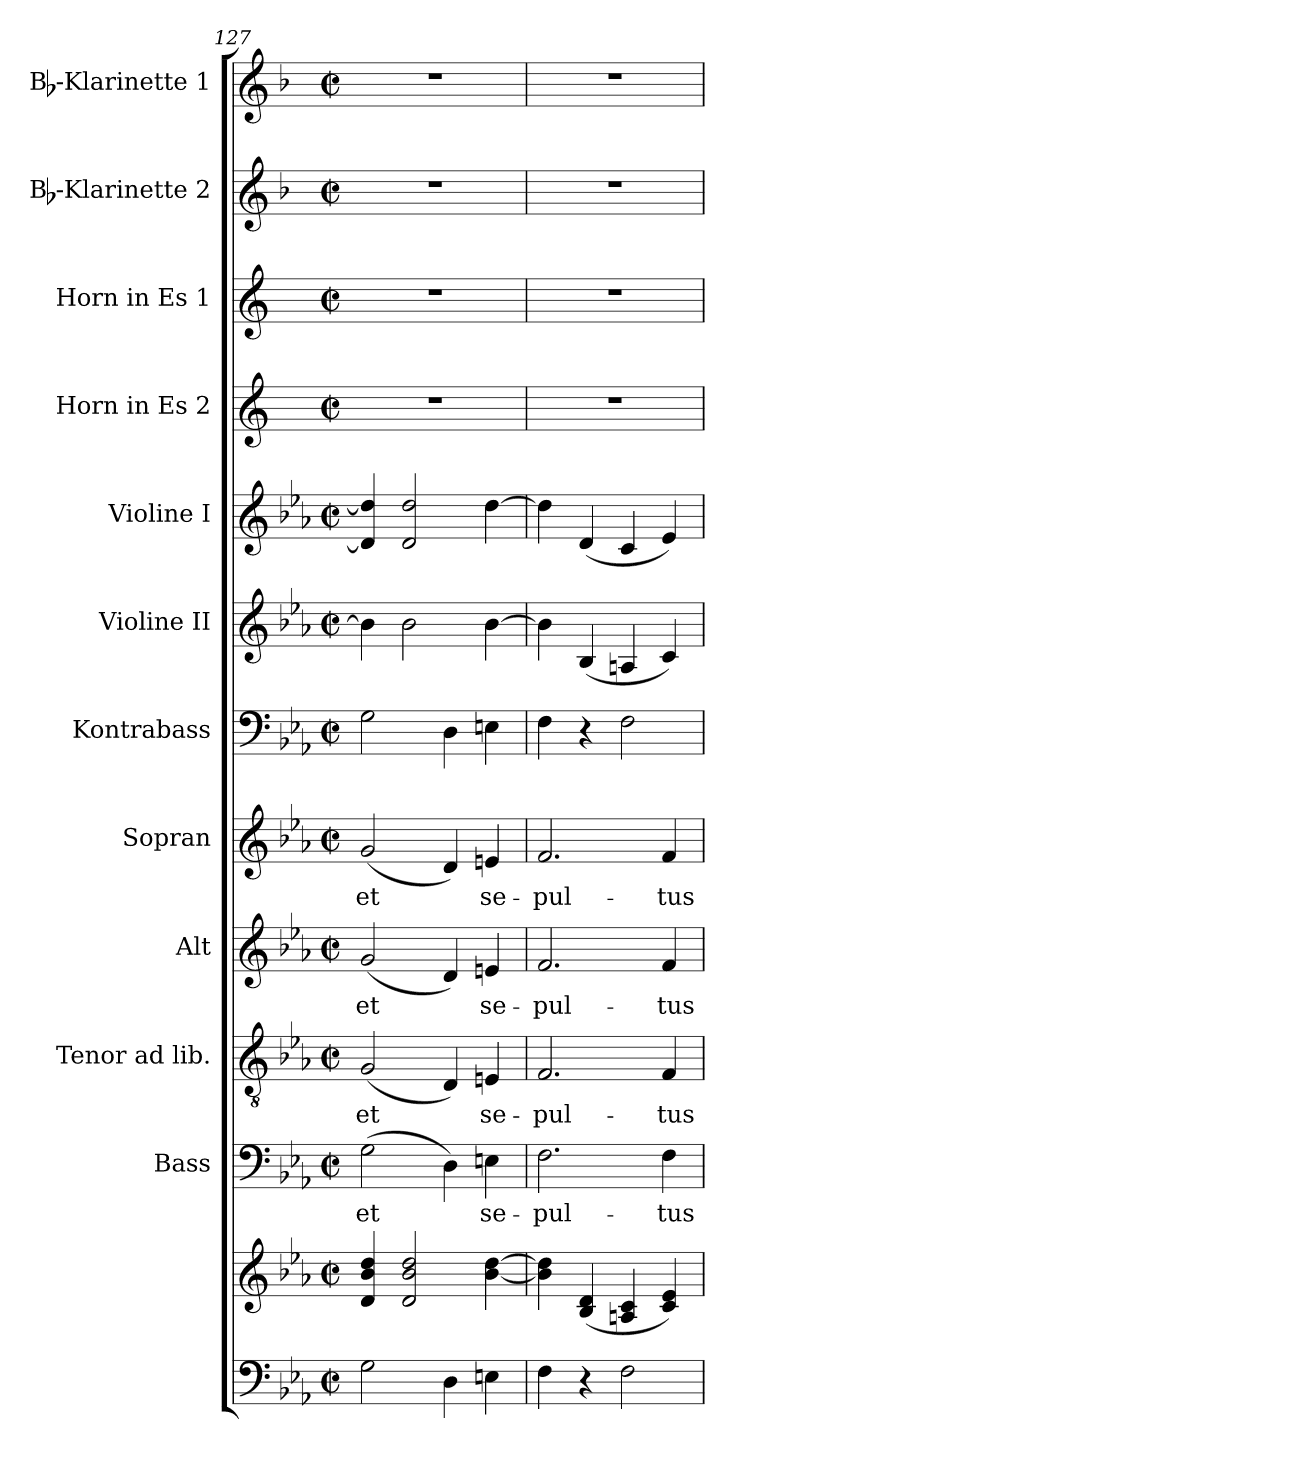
**kern	**kern	**kern	**text	**kern	**text	**kern	**text	**kern	**text	**kern	**kern	**kern	**kern	**kern	**kern	**kern
*part12	*part12	*part11	*part11	*part10	*part10	*part9	*part9	*part8	*part8	*part7	*part6	*part5	*part4	*part3	*part2	*part1
*staff13	*staff12	*staff11	*staff11	*staff10	*staff10	*staff9	*staff9	*staff8	*staff8	*staff7	*staff6	*staff5	*staff4	*staff3	*staff2	*staff1
*	*	*I"Bass	*	*I"Tenor ad lib.	*	*I"Alt	*	*I"Sopran	*	*I"Kontrabass	*I"Violine II	*I"Violine I	*I"Horn in Es 2	*I"Horn in Es 1	*I"Bb-Klarinette 2	*I"Bb-Klarinette 1
*	*	*I'B.	*	*I'T.	*	*I'A.	*	*I'S.	*	*I'Kb.	*I'Vl. II	*I'Vl. I	*	*	*I'Bb Kl. 2	*I'Bb Kl. 1
*clefF4	*clefG2	*clefF4	*	*clefGv2	*	*clefG2	*	*clefG2	*	*clefF4	*clefG2	*clefG2	*clefG2	*clefG2	*clefG2	*clefG2
*	*	*	*	*	*	*	*	*	*	*ITrd7c12	*	*	*ITrd5c9	*ITrd5c9	*ITrd1c2	*ITrd1c2
*k[b-e-a-]	*k[b-e-a-]	*k[b-e-a-]	*	*k[b-e-a-]	*	*k[b-e-a-]	*	*k[b-e-a-]	*	*k[b-e-a-]	*k[b-e-a-]	*k[b-e-a-]	*k[b-e-a-]	*k[b-e-a-]	*k[b-e-a-]	*k[b-e-a-]
*E-:	*E-:	*E-:	*	*E-:	*	*E-:	*	*E-:	*	*E-:	*E-:	*E-:	*E-:	*E-:	*E-:	*E-:
*M2/2	*M2/2	*M2/2	*	*M2/2	*	*M2/2	*	*M2/2	*	*M2/2	*M2/2	*M2/2	*M2/2	*M2/2	*M2/2	*M2/2
*met(c|)	*met(c|)	*met(c|)	*	*met(c|)	*	*met(c|)	*	*met(c|)	*	*met(c|)	*met(c|)	*met(c|)	*met(c|)	*met(c|)	*met(c|)	*met(c|)
=127	=127	=127	=127	=127	=127	=127	=127	=127	=127	=127	=127	=127	=127	=127	=127	=127
!	!	!	!LO:LY:b	!	!LO:LY:b	!	!LO:LY:b	!	!LO:LY:b	!	!	!	!	!	!	!
2G\	4d/ 4b-/ 4dd/	(>2G\	et	(<2G/	et	(<2g/	et	(<2g/	et	2GG\	4b-\]	4d/] 4dd/]	1r	1r	1r	1r
.	2d/ 2b-/ 2dd/	.	.	.	.	.	.	.	.	.	2b-\	2d/ 2dd/	.	.	.	.
4D\	.	4D\)	.	4D/)	.	4d/)	.	4d/)	.	4DD\	.	.	.	.	.	.
!	!	!	!LO:LY:b	!	!LO:LY:b	!	!LO:LY:b	!	!LO:LY:b	!	!	!	!	!	!	!
4En\	[4b-\ [4dd\	4En\	se-	4En/	se-	4en/	se-	4en/	se-	4EEn\	[4b-\	[4dd\	.	.	.	.
=128	=128	=128	=128	=128	=128	=128	=128	=128	=128	=128	=128	=128	=128	=128	=128	=128
!	!	!	!LO:LY:b	!	!LO:LY:b	!	!LO:LY:b	!	!LO:LY:b	!	!	!	!	!	!	!
4F\	4b-\] 4dd\]	2.F\	-pul-	2.F/	-pul-	2.f/	-pul-	2.f/	-pul-	4FF\	4b-\]	4dd\]	1r	1r	1r	1r
4r	(<4B-/ 4d/	.	.	.	.	.	.	.	.	4r	(<4B-/	(<4d/	.	.	.	.
2F\	4An/ 4c/	.	.	.	.	.	.	.	.	2FF\	4An/	4c/	.	.	.	.
!	!	!	!LO:LY:b	!	!LO:LY:b	!	!LO:LY:b	!	!LO:LY:b	!	!	!	!	!	!	!
.	4c/ 4e-/)	4F\	-tus	4F/	-tus	4f/	-tus	4f/	-tus	.	4c/)	4e-/)	.	.	.	.
=	=	=	=	=	=	=	=	=	=	=	=	=	=	=	=	=
*-	*-	*-	*-	*-	*-	*-	*-	*-	*-	*-	*-	*-	*-	*-	*-	*-
